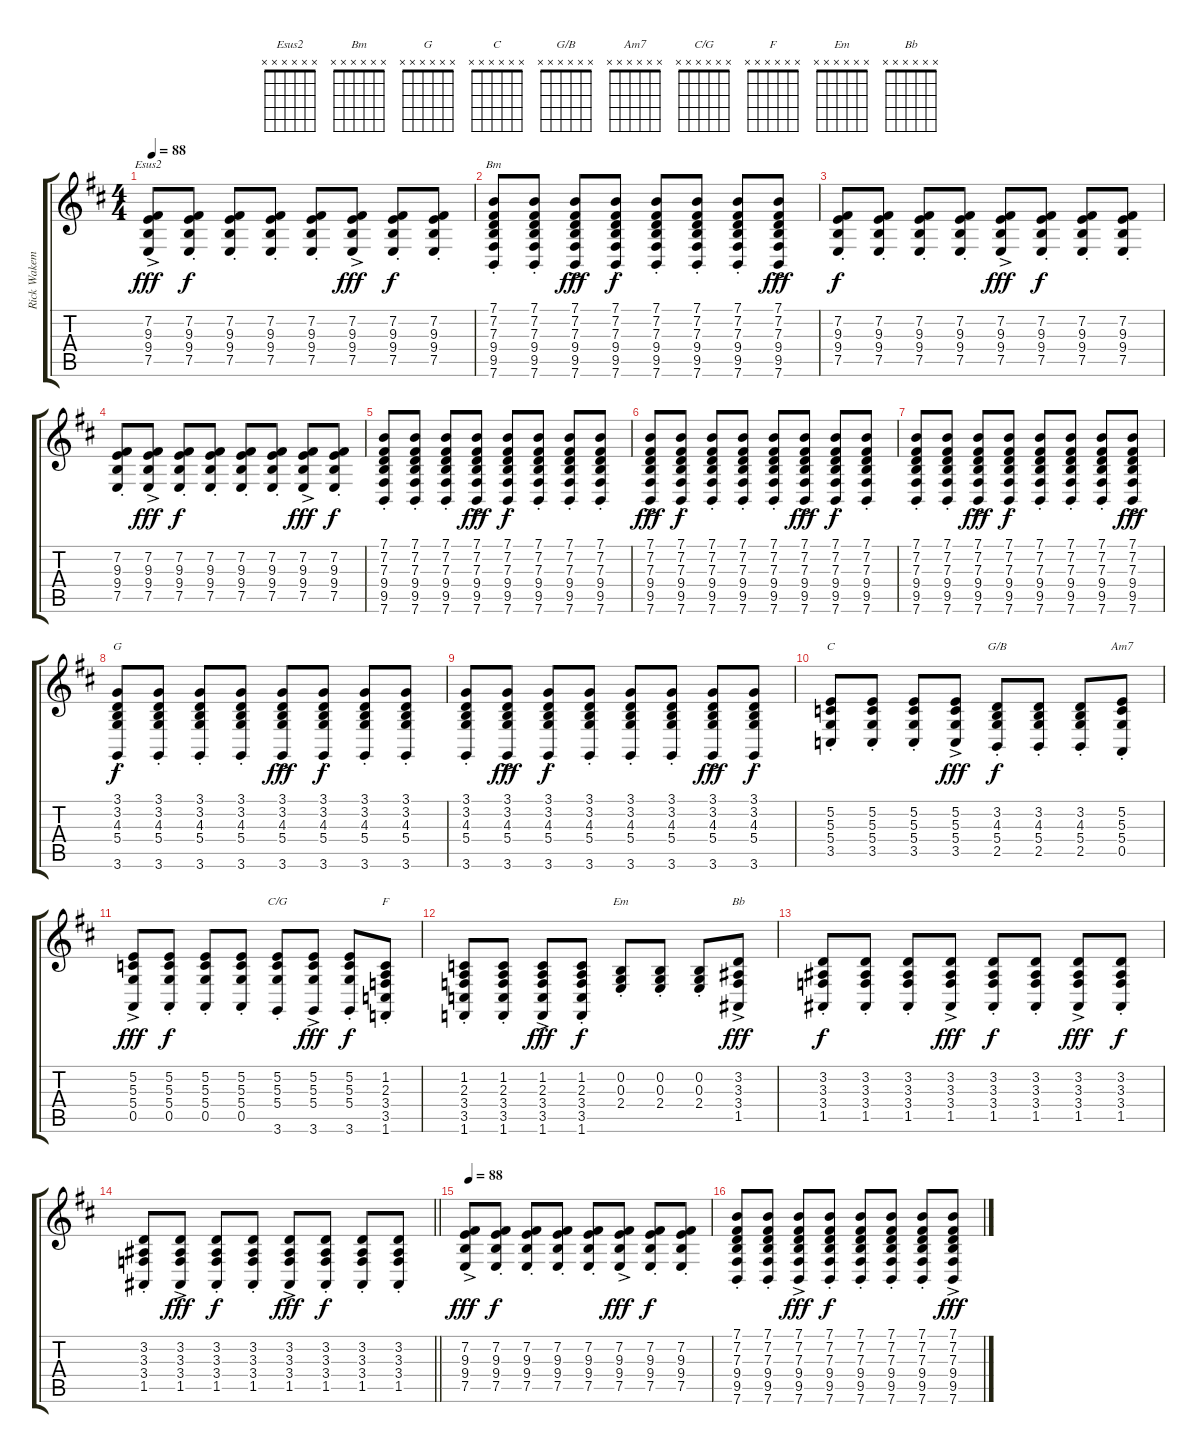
\track ("Rick Wakeman" "Rick Wakem") {instrument electricgrandpiano}
\staff {score tabs}
\tuning (E4 B3 G3 D3 A2 E2) {hide}
\chord ("Esus2" x x x x x x) {firstfret 0}
\chord ("Bm" x x x x x x) {firstfret 0}
\chord ("G" x x x x x x) {firstfret 0}
\chord ("C" x x x x x x) {firstfret 0}
\chord ("G/B" x x x x x x) {firstfret 0}
\chord ("Am7" x x x x x x) {firstfret 0}
\chord ("C/G" x x x x x x) {firstfret 0}
\chord ("F" x x x x x x) {firstfret 0}
\chord ("Em" x x x x x x) {firstfret 0}
\chord ("Bb" x x x x x x) {firstfret 0}
\ts (4 4)
\tempo 88
\clef g2
\ks d
(7.2 9.3 9.4 7.5{ac}).8{ch "Esus2" dy fff volume 10} (7.2{st} 9.3 9.4 7.5).8{dy f} (7.2{st} 9.3 9.4 7.5).8 (7.2{st} 9.3 9.4 7.5).8 (7.2{st} 9.3 9.4 7.5).8 (7.2 9.3 9.4 7.5{ac}).8{dy fff} (7.2{st} 9.3 9.4 7.5).8{dy f} (7.2{st} 9.3 9.4 7.5).8 |
(7.1{st} 7.2 7.3 9.4 9.5 7.6).8{ch "Bm"} (7.1{st} 7.2 7.3 9.4 9.5 7.6).8 (7.1 7.2 7.3{ac} 9.4 9.5 7.6).8{dy fff} (7.1{st} 7.2 7.3 9.4 9.5 7.6).8{dy f} (7.1{st} 7.2 7.3 9.4 9.5 7.6).8 (7.1{st} 7.2 7.3 9.4 9.5 7.6).8 (7.1{st} 7.2 7.3 9.4 9.5 7.6).8 (7.1 7.2 7.3{ac} 9.4 9.5 7.6).8{dy fff} |
(7.2{st} 9.3 9.4 7.5).8{dy f} (7.2{st} 9.3 9.4 7.5).8 (7.2{st} 9.3 9.4 7.5).8 (7.2{st} 9.3 9.4 7.5).8 (7.2{ac} 9.3 9.4 7.5).8{dy fff} (7.2{st} 9.3 9.4 7.5).8{dy f} (7.2{st} 9.3 9.4 7.5).8 (7.2{st} 9.3 9.4 7.5).8 |
(7.2{st} 9.3 9.4 7.5).8 (7.2{ac} 9.3 9.4 7.5).8{dy fff} (7.2{st} 9.3 9.4 7.5).8{dy f} (7.2{st} 9.3 9.4 7.5).8 (7.2{st} 9.3 9.4 7.5).8 (7.2{st} 9.3 9.4 7.5).8 (7.2{ac} 9.3 9.4 7.5).8{dy fff} (7.2{st} 9.3 9.4 7.5).8{dy f} |
(7.1{st} 7.2 7.3 9.4 9.5 7.6).8 (7.1{st} 7.2 7.3 9.4 9.5 7.6).8 (7.1{st} 7.2 7.3 9.4 9.5 7.6).8 (7.1 7.2{ac} 7.3 9.4 9.5 7.6).8{dy fff} (7.1{st} 7.2 7.3 9.4 9.5 7.6).8{dy f} (7.1{st} 7.2 7.3 9.4 9.5 7.6).8 (7.1{st} 7.2 7.3 9.4 9.5 7.6).8 (7.1{st} 7.2 7.3 9.4 9.5 7.6).8 |
(7.1 7.2{ac} 7.3 9.4 9.5 7.6).8{dy fff} (7.1{st} 7.2 7.3 9.4 9.5 7.6).8{dy f} (7.1{st} 7.2 7.3 9.4 9.5 7.6).8 (7.1{st} 7.2 7.3 9.4 9.5 7.6).8 (7.1{st} 7.2 7.3 9.4 9.5 7.6).8 (7.1 7.2{ac} 7.3 9.4 9.5 7.6).8{dy fff} (7.1{st} 7.2 7.3 9.4 9.5 7.6).8{dy f} (7.1{st} 7.2 7.3 9.4 9.5 7.6).8 |
(7.1{st} 7.2 7.3 9.4 9.5 7.6).8 (7.1{st} 7.2 7.3 9.4 9.5 7.6).8 (7.1 7.2{ac} 7.3 9.4 9.5 7.6).8{dy fff} (7.1{st} 7.2 7.3 9.4 9.5 7.6).8{dy f} (7.1{st} 7.2 7.3 9.4 9.5 7.6).8 (7.1{st} 7.2 7.3 9.4 9.5 7.6).8 (7.1{st} 7.2 7.3 9.4 9.5 7.6).8 (7.1 7.2{ac} 7.3 9.4 9.5 7.6).8{dy fff} |
(3.1{st} 3.2 4.3 5.4 3.6).8{ch "G" dy f} (3.1{st} 3.2 4.3 5.4 3.6).8 (3.1{st} 3.2 4.3 5.4 3.6).8 (3.1{st} 3.2 4.3 5.4 3.6).8 (3.1 3.2{ac} 4.3 5.4 3.6).8{dy fff} (3.1{st} 3.2 4.3 5.4 3.6).8{dy f} (3.1{st} 3.2 4.3 5.4 3.6).8 (3.1{st} 3.2 4.3 5.4 3.6).8 |
(3.1{st} 3.2 4.3 5.4 3.6).8 (3.1 3.2{ac} 4.3 5.4 3.6).8{dy fff} (3.1{st} 3.2 4.3 5.4 3.6).8{dy f} (3.1{st} 3.2 4.3 5.4 3.6).8 (3.1{st} 3.2 4.3 5.4 3.6).8 (3.1{st} 3.2 4.3 5.4 3.6).8 (3.1 3.2{ac} 4.3 5.4 3.6).8{dy fff} (3.1{st} 3.2 4.3 5.4 3.6).8{dy f} |
(5.2{st} 5.3 5.4 3.5).8{ch "C"} (5.2{st} 5.3 5.4 3.5).8 (5.2{st} 5.3 5.4 3.5).8 (5.2{ac} 5.3 5.4 3.5).8{dy fff} (3.2{st} 4.3 5.4 2.5).8{ch "G/B" dy f} (3.2{st} 4.3 5.4 2.5).8 (3.2{st} 4.3 5.4 2.5).8 (5.2{st} 5.3 5.4 0.5).8{ch "Am7"} |
(5.2{ac} 5.3 5.4 0.5).8{dy fff} (5.2{st} 5.3 5.4 0.5).8{dy f} (5.2{st} 5.3 5.4 0.5).8 (5.2{st} 5.3 5.4 0.5).8 (5.2{st} 5.3 5.4 3.6).8{ch "C/G"} (5.2{ac} 5.3 5.4 3.6).8{dy fff} (5.2{st} 5.3 5.4 3.6).8{dy f} (1.2{st} 2.3 3.4 3.5 1.6).8{ch "F"} |
(1.2{st} 2.3 3.4 3.5 1.6).8 (1.2{st} 2.3 3.4 3.5 1.6).8 (1.2{ac} 2.3 3.4 3.5 1.6).8{dy fff} (1.2{st} 2.3 3.4 3.5 1.6).8{dy f} (0.2{st} 0.3 2.4).8{ch "Em"} (0.2{st} 0.3 2.4).8 (0.2{st} 0.3 2.4).8 (3.2{ac} 3.3 3.4 1.5).8{ch "Bb" dy fff} |
(3.2{st} 3.3 3.4 1.5).8{dy f} (3.2{st} 3.3 3.4 1.5).8 (3.2{st} 3.3 3.4 1.5).8 (3.2{ac} 3.3 3.4 1.5).8{dy fff} (3.2{st} 3.3 3.4 1.5).8{dy f} (3.2{st} 3.3 3.4 1.5).8 (3.2{ac} 3.3 3.4 1.5).8{dy fff} (3.2{st} 3.3 3.4 1.5).8{dy f} |
\barLineRight lightlight
(3.2{st} 3.3 3.4 1.5).8 (3.2{ac} 3.3 3.4 1.5).8{dy fff} (3.2{st} 3.3 3.4 1.5).8{dy f} (3.2{st} 3.3 3.4 1.5).8 (3.2{ac} 3.3 3.4 1.5).8{dy fff} (3.2{st} 3.3 3.4 1.5).8{dy f} (3.2{st} 3.3 3.4 1.5).8 (3.2{st} 3.3 3.4 1.5).8 |
\tempo 88
(7.2 9.3 9.4 7.5{ac}).8{dy fff} (7.2{st} 9.3 9.4 7.5).8{dy f} (7.2{st} 9.3 9.4 7.5).8 (7.2{st} 9.3 9.4 7.5).8 (7.2{st} 9.3 9.4 7.5).8 (7.2 9.3 9.4 7.5{ac}).8{dy fff} (7.2{st} 9.3 9.4 7.5).8{dy f} (7.2{st} 9.3 9.4 7.5).8 |
(7.1{st} 7.2 7.3 9.4 9.5 7.6).8 (7.1{st} 7.2 7.3 9.4 9.5 7.6).8 (7.1 7.2 7.3{ac} 9.4 9.5 7.6).8{dy fff} (7.1{st} 7.2 7.3 9.4 9.5 7.6).8{dy f} (7.1{st} 7.2 7.3 9.4 9.5 7.6).8 (7.1{st} 7.2 7.3 9.4 9.5 7.6).8 (7.1{st} 7.2 7.3 9.4 9.5 7.6).8 (7.1 7.2 7.3{ac} 9.4 9.5 7.6).8{dy fff}
